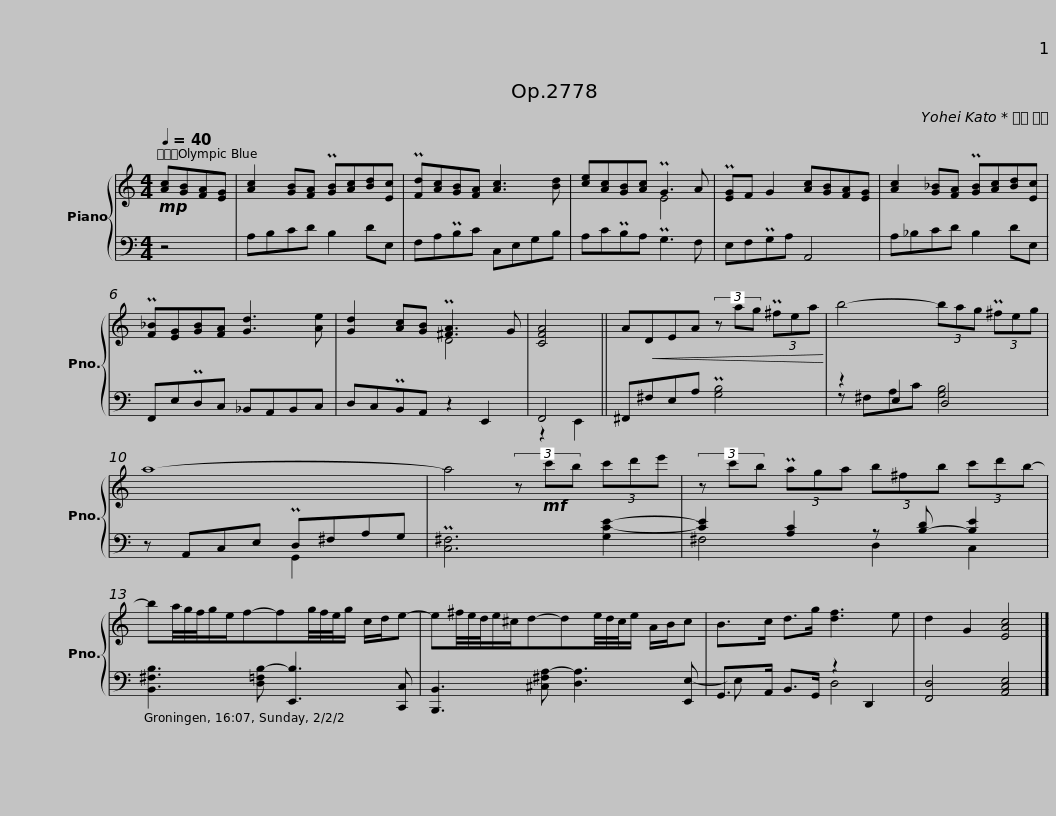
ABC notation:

X:1
%%score { ( 1 3 ) | ( 2 4 ) }
L:1/8
Q:1/4=40
M:4/4
I:linebreak $
K:C
V:1 treble
V:3 treble
V:2 bass
V:4 bass
V:1
!mp! [Ac][GB][FA][EG] | [Ac]2 [GB][FA] P[GB][Ac][Bd][Ec] | P[Fd][Ac][GB][FA] [Ac]3 [Bd] | [ce][Ac][GB][Ac] PG3 A | P[EG]F G2 [Ac][GB][FA][EG] | %5
 [Ac]2 [G_B][FA] P[GB][Ac][Bd][Ec] |$ P[F_B][EG][GB][FA] [Gd]3 [Ae] | [Gd]2 [Ac][GB] P[^FA]3 G | [CFA]4 || A!<(!DEA (3z ag (3P^fea!<)! | %10
 b4- (3bag (3P^feg |$ a8- | a4 (3z!mf! c'b (3c'd'e' | (3z c'b (3Paga (3b^fb (3c'd'b- |$ ba/4g/4f/4g/e/f-fg/4f/4e/4g/ c/d/e- | %15
 e^f/4e/4d/4e/^c/d-de/4d/4c/4e/ A/B/c | B>c d>g [df]3 e | d2 G2 [EAc]4 |] %18
V:2
 z4 | A,B,CD B,2 DE, | F,A,PB,C C,E,G,B, | A,CPB,A, PG,3 F, | E,F,PG,A, A,,4 | %5
 A,_B,CD B,2 DE, |$ F,,E,PD,C, _B,,A,,B,,C, | D,C,PB,,A,, z2 E,,2 | F,,4 || ^F,,^F,E,A, P[G,B,]4 | %10
 z2 E,2 D,4 |$ z A,,C,E, PD,^F,A,G, | P[C,^F,]6 [G,C-E-]2 | [CE]2 [A,C]2 z [B,-D] [B,E]2 |$ [B,,^F,B,]3 [D,=F,B,-] [E,,B,]3 [C,,C,] | %15
 [B,,,B,,]3 [^C,^F,A,-] [D,A,]3 [E,,E,-] | G,,>A,, B,,>G,, z2 D,,2 | [F,,D,]4 [A,,C,E,]4 |] %18
V:3
 x4 | x8 | x8 | x4 E4- | x8 | %5
 x8 |$ x8 | x4 D4 | x4 || x8 | %10
 x8 |$ x8 | x8 | x8 |$ x8 | %15
 x8 | x8 | x8 |] %18
V:4
 x4 | x8 | x8 | x8 | x8 | %5
 x8 |$ x8 | x8 | z2 E,,2 || x8 | %10
 z ^F,A,C [G,B,]4 |$ x4 G,,2 x2 | x8 | ^F,4 D,2 C,2 |$ x8 | %15
 x8 | E, x3 D,4 | x8 |] %18
